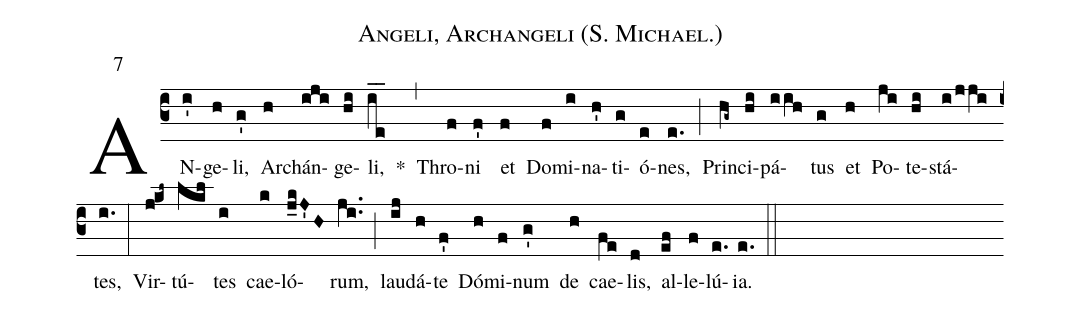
name:Angeli, Archangeli (S. Michael.);
mode:7;
annotation:7;
office-part:Antiphonae;
%%
(c3) AN(i')ge(h)li,(g') Arch(h)án(iji)ge(hi)li,(ie__) *(,) Thro(f)ni(f') et(f) Do(f)mi(i)na(h')ti(g)ó(e)nes,(e.) (;) Prin(hg~)ci(hi)pá(iih)tus(g) et(h) Po(ji)te(hi)stá(i/jji)tes,(i.) (:) Vir(j!kl~)tú(lkl)tes(i) cae(k)ló(j_kJ'H)rum,(ji..) (;) lau(ij)dá(h)te(f') Dó(h)mi(f)num(g') de(h) cae(fe)lis,(d) al(ef)le(f)lú(e.)ia.(e.) (::)
